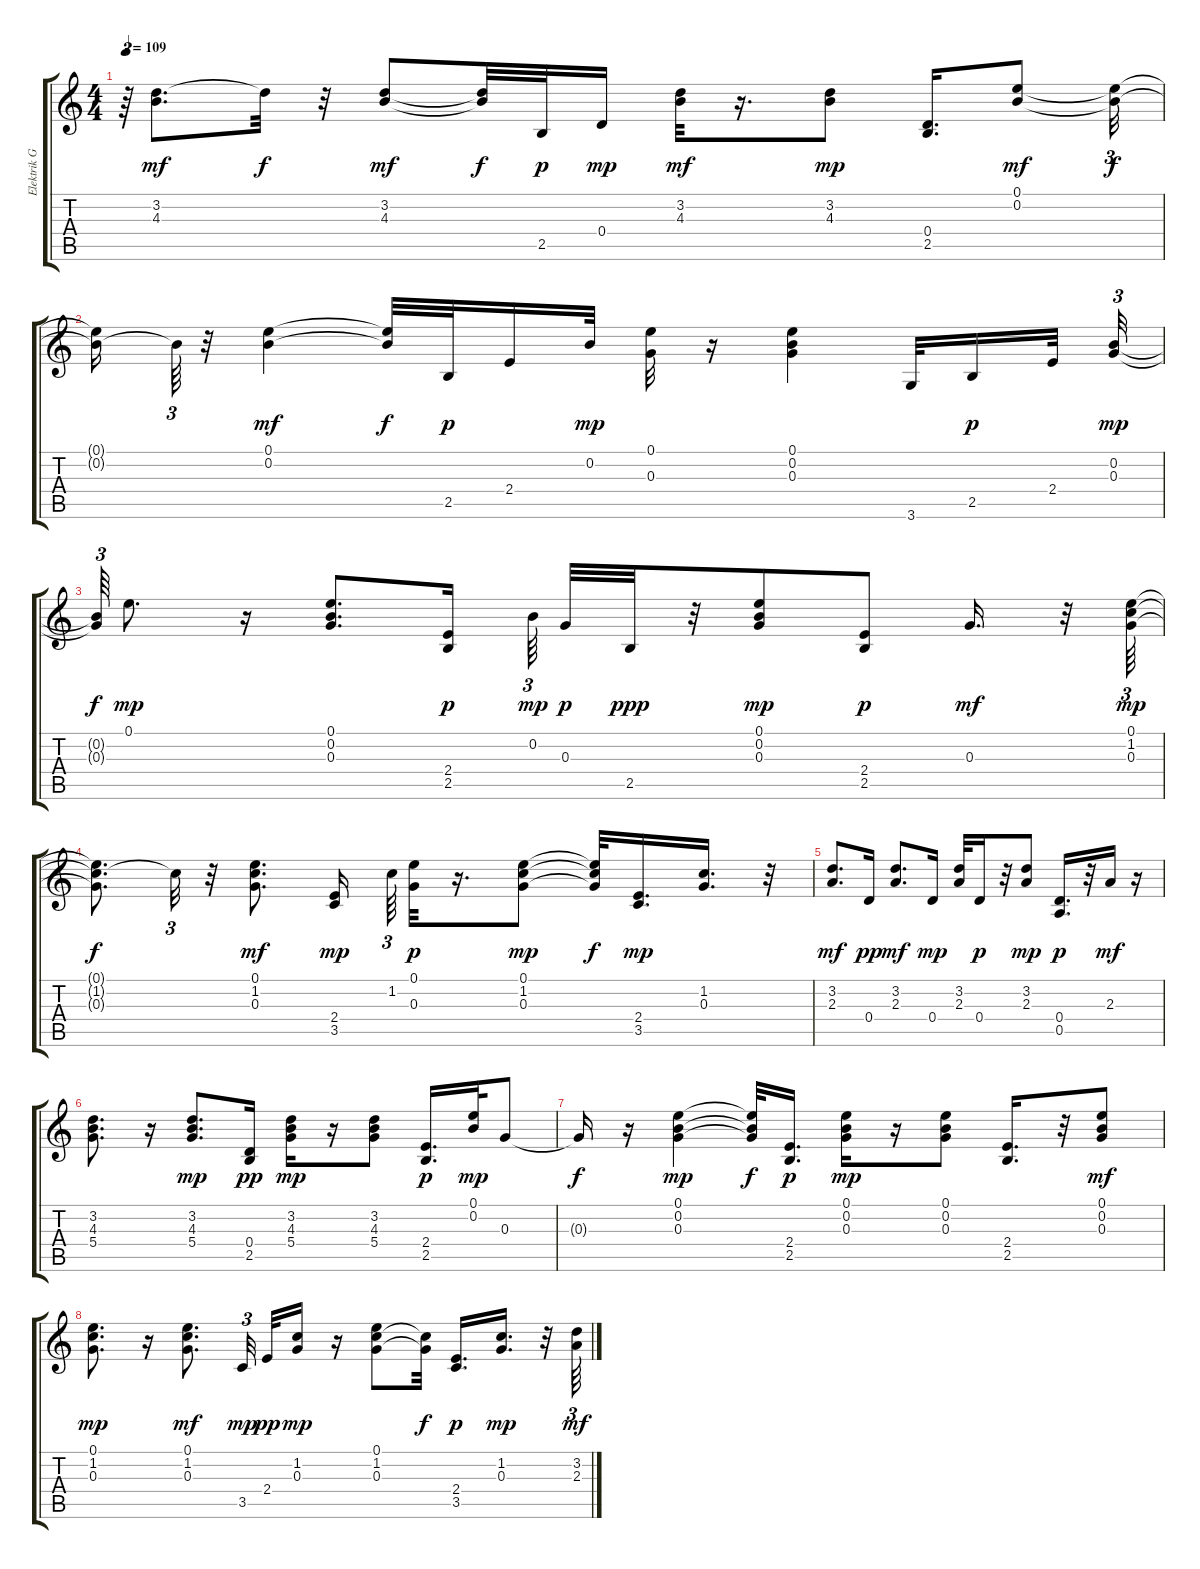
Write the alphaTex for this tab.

\track ("Elektrik Guitar" "Elektrik G") {instrument electricguitarjazz}
\staff {score tabs}
\tuning (E4 B3 G3 D3 A2 E2) {hide}
\ts (4 4)
\tempo 109
\clef g2
\ks c
r.64{tu (3 2) dy mf} (3.2 4.3).8{d} 3.2{t}.32{dy f} r.32 (3.2 4.3).8{dy mf} (3.2{t} 4.3{t}).32{dy f} 2.5.32{dy p} 0.4.16{dy mp} (3.2 4.3).32{dy mf} r.16{d} (3.2 4.3).8{dy mp} (0.4 2.5).16{d} (0.1 0.2).8{dy mf} (0.1{t} 0.2{t}).32{tu (3 2) dy f} |
(0.1{t} 0.2{t}).16 0.2{t}.64{tu (3 2)} r.32 (0.1 0.2).4{dy mf} (0.1{t} 0.2{t}).32{dy f} 2.5.32{dy p} 2.4.16 0.2.32{dy mp} (0.1 0.3).32 r.16 (0.1 0.2 0.3).4 3.6.32 2.5.16{dy p} 2.4.32 (0.2 0.3).32{tu (3 2) dy mp} |
(0.2{t} 0.3{t}).64{tu (3 2) dy f} 0.1.8{d dy mp} r.16 (0.1 0.2 0.3).8{d} (2.4 2.5).16{dy p} 0.2.64{tu (3 2) dy mp beam splitsecondary} 0.3.32{dy p} 2.5.32{dy ppp} r.32 (0.1 0.2 0.3).8{dy mp} (2.4 2.5).8{dy p} 0.3.16{d dy mf} r.32 (0.1 1.2 0.3).64{tu (3 2) dy mp} |
(0.1{t} 1.2{t} 0.3{t}).8{d dy f} 1.2{t}.32{tu (3 2)} r.32 (0.1 1.2 0.3).8{d dy mf} (2.4 3.5).16{dy mp} 1.2.64{tu (3 2)} (0.1 0.3).32{dy p} r.16{d} (0.1 1.2 0.3).8{dy mp} (0.1{t} 1.2{t} 0.3{t}).32{dy f} (2.4 3.5).16{d dy mp} (1.2 0.3).16{d} r.32 |
(3.2 2.3).8{d dy mf} 0.4.16{dy pp} (3.2 2.3).8{d dy mf} 0.4.16{dy mp} (3.2 2.3).32 0.4.16{dy p} r.32 (3.2 2.3).8{dy mp} (0.4 0.5).16{d dy p} r.32 2.3.16{dy mf} r.16 |
(3.2 4.3 5.4).8{d} r.16 (3.2 4.3 5.4).8{d dy mp} (0.4 2.5).16{dy pp} (3.2 4.3 5.4).16{dy mp} r.16 (3.2 4.3 5.4).8 (2.4 2.5).16{d dy p} (0.1 0.2).32{dy mp} 0.3.8 |
0.3{t}.16{dy f} r.16 (0.1 0.2 0.3).4{dy mp} (0.1{t} 0.2{t} 0.3{t}).32{dy f} (2.4 2.5).16{d dy p} (0.1 0.2 0.3).16{dy mp} r.16 (0.1 0.2 0.3).8 (2.4 2.5).16{d} r.32 (0.1 0.2 0.3).8{dy mf} |
(0.1 1.2 0.3).8{d dy mp} r.16 (0.1 1.2 0.3).8{d dy mf} 3.5.32{tu (3 2) dy mp beam splitsecondary} 2.4.32{dy pp} (1.2 0.3).16{dy mp} r.16 (0.1 1.2 0.3).8 (1.2{t} 0.3{t}).32{dy f} (2.4 3.5).16{d dy p} (1.2 0.3).16{d dy mp} r.32 (3.2 2.3).64{tu (3 2) dy mf}
